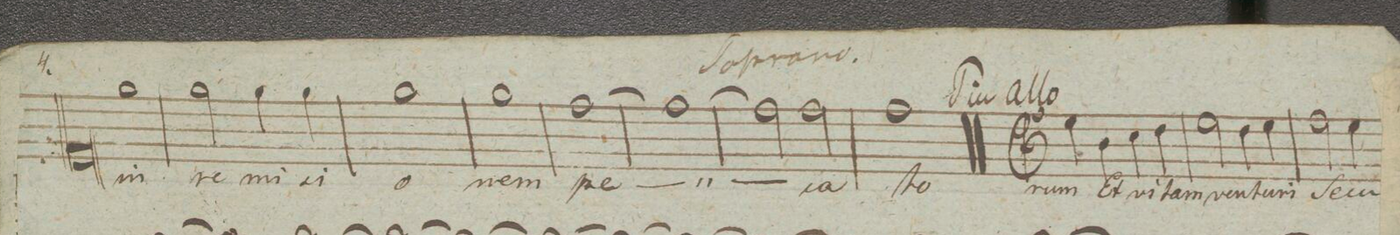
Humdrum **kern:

**kern	**text	**dynam
*I"Soprano.	*	*
*clefC1	*	*
*k[]	*	*
*met(c|)	*	*
*M4/4	*	*
1ee\	ni	.
=184	=184	=184
2ee\	re-	.
4ee\	-mi-	.
4ee\	-si-	.
=185	=185	=185
1ee\	-o-	.
=186	=186	=186
1ee\	-nem	.
=187	=187	=187
[1dd\	pe-	.
=188	=188	=188
1dd\_	.	.
=189	=189	=189
2dd\]	.	.
2dd\	-ca-	.
=190	=190	=190
1dd\	-to-	.
=191||	=191||	=191||
*M4/4	*	*
*met(c|)	*	*
4cc\	-rum	.
4g\	Et	.
4a\	vi-	.
4b\	-tam	.
=192	=192	=192
2cc\	ven-	.
4b\	-tu-	.
4cc\	-ri	.
=193	=193	=193
2dd\	Se-	.
4cc\	-cu-	.
*-	*-	*-
